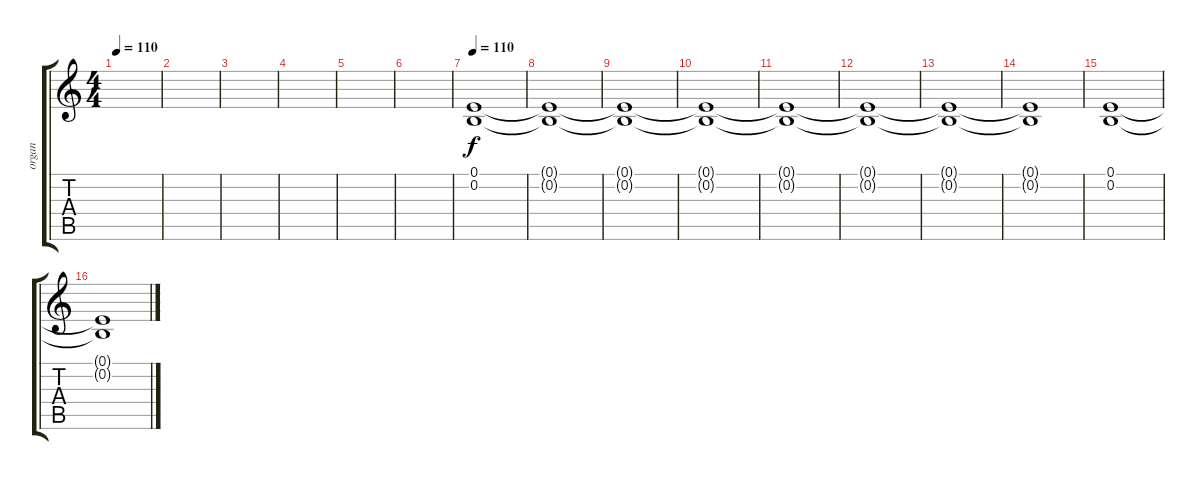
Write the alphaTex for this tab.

\track ("organ" "organ") {instrument rockorgan}
\staff {score tabs}
\tuning (E4 B3 G3 D3 A2 E2) {hide}
\ts (4 4)
\tempo 110
\clef g2
\ks c
|
|
|
|
|
|
\tempo 110
(0.1 0.2).1 |
(0.1{t} 0.2{t}).1 |
(0.1{t} 0.2{t}).1 |
(0.1{t} 0.2{t}).1 |
(0.1{t} 0.2{t}).1 |
(0.1{t} 0.2{t}).1 |
(0.1{t} 0.2{t}).1 |
(0.1{t} 0.2{t}).1 |
(0.1 0.2).1 |
(0.1{t} 0.2{t}).1
